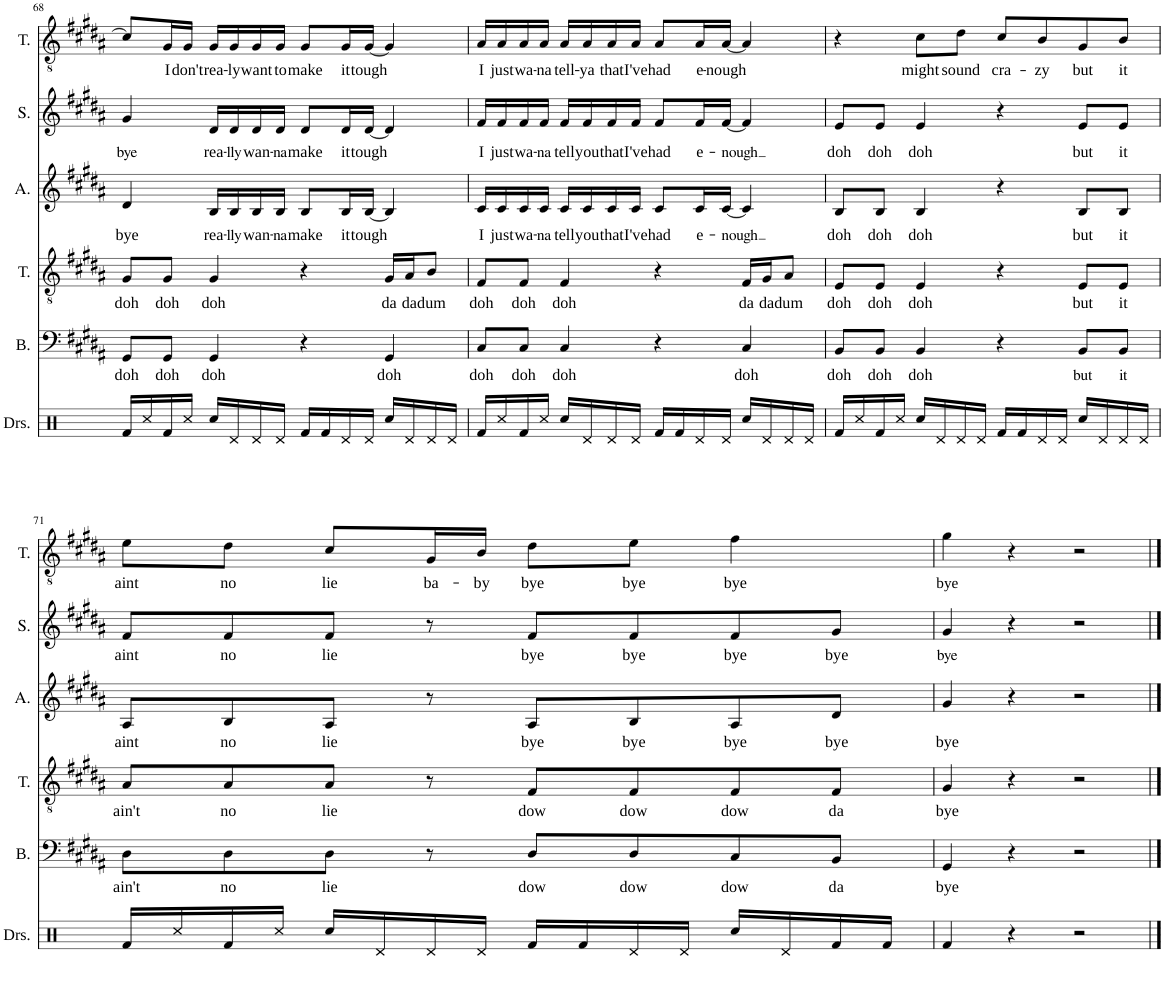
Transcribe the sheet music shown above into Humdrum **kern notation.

**kern	**kern	**text	**kern	**text	**kern	**text	**kern	**text	**kern	**text
*part6	*part5	*part5	*part4	*part4	*part3	*part3	*part2	*part2	*part1	*part1
*staff6	*staff5	*staff5	*staff4	*staff4	*staff3	*staff3	*staff2	*staff2	*staff1	*staff1
*I"Drumset	*I"Bass	*	*I"Tenor	*	*I"Alto	*	*I"Soprano	*	*I"Tenor	*
*I'Drs.	*I'B.	*	*I'T.	*	*I'A.	*	*I'S.	*	*I'T.	*
!!LO:PB:g=z
*clefX	*clefF4	*	*clefGv2	*	*clefG2	*	*clefG2	*	*clefGv2	*
*k[]	*k[f#c#g#d#a#]	*	*k[f#c#g#d#a#]	*	*k[f#c#g#d#a#]	*	*k[f#c#g#d#a#]	*	*k[f#c#g#d#a#]	*
*M4/4	*M4/4	*	*M4/4	*	*M4/4	*	*M4/4	*	*M4/4	*
=68	=68	=68	=68	=68	=68	=68	=68	=68	=68	=68
!	!	!LO:LY:b	!	!LO:LY:b	!	!LO:LY:b	!	!LO:LY:b	!	!
16Rf/LL	8GG#/L	doh	8G#/L	doh	4d#/	bye	4g#/	bye	8c#/L]	.
16Rcc/	.	.	.	.	.	.	.	.	.	.
!	!	!LO:LY:b	!	!LO:LY:b	!	!	!	!	!	!LO:LY:b
16Rf/	8GG#/J	doh	8G#/J	doh	.	.	.	.	16G#/L	I
!	!	!	!	!	!	!	!	!	!	!LO:LY:b
16Rcc/JJ	.	.	.	.	.	.	.	.	16G#/JJ	don't
!	!	!LO:LY:b	!	!LO:LY:b	!	!LO:LY:b	!	!LO:LY:b	!	!LO:LY:b
16Rcc/LL	4GG#/	doh	4G#/	doh	16B/LL	rea-	16d#/LL	rea-	16G#/LL	rea-
!	!	!	!	!	!	!LO:LY:b	!	!LO:LY:b	!	!LO:LY:b
16Rd/	.	.	.	.	16B/	-lly	16d#/	-lly	16G#/	-ly
!	!	!	!	!	!	!LO:LY:b	!	!LO:LY:b	!	!LO:LY:b
16Rd/	.	.	.	.	16B/	wan-	16d#/	wan-	16G#/	want
!	!	!	!	!	!	!LO:LY:b	!	!LO:LY:b	!	!LO:LY:b
16Rd/JJ	.	.	.	.	16B/JJ	-na	16d#/JJ	-na	16G#/JJ	to
!	!	!	!	!	!	!LO:LY:b	!	!LO:LY:b	!	!LO:LY:b
16Rf/LL	4r	.	4r	.	8B/L	make	8d#/L	make	8G#/L	make
16Rf/	.	.	.	.	.	.	.	.	.	.
!	!	!	!	!	!	!LO:LY:b	!	!LO:LY:b	!	!LO:LY:b
16Rd/	.	.	.	.	16B/L	it	16d#/L	it	16G#/L	it
!	!	!	!	!	!	!LO:LY:b	!	!LO:LY:b	!	!LO:LY:b
16Rd/JJ	.	.	.	.	[16B/JJ	tough	[16d#/JJ	tough	[16G#/JJ	tough
!	!	!LO:LY:b	!	!LO:LY:b	!	!	!	!	!	!
16Rcc/LL	4GG#/	doh	16G#/LL	da	4B/]	.	4d#/]	.	4G#/]	.
!	!	!	!	!LO:LY:b	!	!	!	!	!	!
16Rd/	.	.	16A#/J	da	.	.	.	.	.	.
!	!	!	!	!LO:LY:b	!	!	!	!	!	!
16Rd/	.	.	8B/J	dum	.	.	.	.	.	.
16Rd/JJ	.	.	.	.	.	.	.	.	.	.
=69	=69	=69	=69	=69	=69	=69	=69	=69	=69	=69
!	!	!LO:LY:b	!	!LO:LY:b	!	!LO:LY:b	!	!LO:LY:b	!	!LO:LY:b
16Rf/LL	8C#/L	doh	8F#/L	doh	16c#/LL	I	16f#/LL	I	16A#/LL	I
!	!	!	!	!	!	!LO:LY:b	!	!LO:LY:b	!	!LO:LY:b
16Rcc/	.	.	.	.	16c#/	just	16f#/	just	16A#/	just
!	!	!LO:LY:b	!	!LO:LY:b	!	!LO:LY:b	!	!LO:LY:b	!	!LO:LY:b
16Rf/	8C#/J	doh	8F#/J	doh	16c#/	wa-	16f#/	wa-	16A#/	wa-
!	!	!	!	!	!	!LO:LY:b	!	!LO:LY:b	!	!LO:LY:b
16Rcc/JJ	.	.	.	.	16c#/JJ	-na	16f#/JJ	-na	16A#/JJ	-na
!	!	!LO:LY:b	!	!LO:LY:b	!	!LO:LY:b	!	!LO:LY:b	!	!LO:LY:b
16Rcc/LL	4C#/	doh	4F#/	doh	16c#/LL	tell	16f#/LL	tell	16A#/LL	tell-
!	!	!	!	!	!	!LO:LY:b	!	!LO:LY:b	!	!LO:LY:b
16Rd/	.	.	.	.	16c#/	you	16f#/	you	16A#/	-ya
!	!	!	!	!	!	!LO:LY:b	!	!LO:LY:b	!	!LO:LY:b
16Rd/	.	.	.	.	16c#/	that	16f#/	that	16A#/	that
!	!	!	!	!	!	!LO:LY:b	!	!LO:LY:b	!	!LO:LY:b
16Rd/JJ	.	.	.	.	16c#/JJ	I've	16f#/JJ	I've	16A#/JJ	I've
!	!	!	!	!	!	!LO:LY:b	!	!LO:LY:b	!	!LO:LY:b
16Rf/LL	4r	.	4r	.	8c#/L	had	8f#/L	had	8A#/L	had
16Rf/	.	.	.	.	.	.	.	.	.	.
!	!	!	!	!	!	!LO:LY:b	!	!LO:LY:b	!	!LO:LY:b
16Rd/	.	.	.	.	16c#/L	e-	16f#/L	e-	16A#/L	e-
!	!	!	!	!	!	!LO:LY:b	!	!LO:LY:b	!	!LO:LY:b
16Rd/JJ	.	.	.	.	[16c#/JJ	-nough	[16f#/JJ	-nough	[16A#/JJ	-nough
!	!	!LO:LY:b	!	!LO:LY:b	!	!	!	!	!	!
16Rcc/LL	4C#/	doh	16F#/LL	da	4c#/]	.	4f#/]	.	4A#/]	.
!	!	!	!	!LO:LY:b	!	!	!	!	!	!
16Rd/	.	.	16G#/J	da	.	.	.	.	.	.
!	!	!	!	!LO:LY:b	!	!	!	!	!	!
16Rd/	.	.	8A#/J	dum	.	.	.	.	.	.
16Rd/JJ	.	.	.	.	.	.	.	.	.	.
=70	=70	=70	=70	=70	=70	=70	=70	=70	=70	=70
!	!	!LO:LY:b	!	!LO:LY:b	!	!LO:LY:b	!	!LO:LY:b	!	!
16Rf/LL	8BB/L	doh	8E/L	doh	8B/L	doh	8e/L	doh	4r	.
16Rcc/	.	.	.	.	.	.	.	.	.	.
!	!	!LO:LY:b	!	!LO:LY:b	!	!LO:LY:b	!	!LO:LY:b	!	!
16Rf/	8BB/J	doh	8E/J	doh	8B/J	doh	8e/J	doh	.	.
16Rcc/JJ	.	.	.	.	.	.	.	.	.	.
!	!	!LO:LY:b	!	!LO:LY:b	!	!LO:LY:b	!	!LO:LY:b	!	!LO:LY:b
16Rcc/LL	4BB/	doh	4E/	doh	4B/	doh	4e/	doh	8c#\L	might
16Rd/	.	.	.	.	.	.	.	.	.	.
!	!	!	!	!	!	!	!	!	!	!LO:LY:b
16Rd/	.	.	.	.	.	.	.	.	8d#\J	sound
16Rd/JJ	.	.	.	.	.	.	.	.	.	.
!	!	!	!	!	!	!	!	!	!	!LO:LY:b
16Rf/LL	4r	.	4r	.	4r	.	4r	.	8c#/L	cra-
16Rf/	.	.	.	.	.	.	.	.	.	.
!	!	!	!	!	!	!	!	!	!	!LO:LY:b
16Rd/	.	.	.	.	.	.	.	.	8B/	-zy
16Rd/JJ	.	.	.	.	.	.	.	.	.	.
!	!	!LO:LY:b	!	!LO:LY:b	!	!LO:LY:b	!	!LO:LY:b	!	!LO:LY:b
16Rcc/LL	8BB/L	but	8E/L	but	8B/L	but	8e/L	but	8G#/	but
16Rd/	.	.	.	.	.	.	.	.	.	.
!	!	!LO:LY:b	!	!LO:LY:b	!	!LO:LY:b	!	!LO:LY:b	!	!LO:LY:b
16Rd/	8BB/J	it	8E/J	it	8B/J	it	8e/J	it	8B/J	it
16Rd/JJ	.	.	.	.	.	.	.	.	.	.
!!LO:LB:g=z
=71	=71	=71	=71	=71	=71	=71	=71	=71	=71	=71
!	!	!LO:LY:b	!	!LO:LY:b	!	!LO:LY:b	!	!LO:LY:b	!	!LO:LY:b
16Rf/LL	8D#\L	ain't	8A#/L	ain't	8A#/L	aint	8f#/L	aint	8e\L	aint
16Rcc/	.	.	.	.	.	.	.	.	.	.
!	!	!LO:LY:b	!	!LO:LY:b	!	!LO:LY:b	!	!LO:LY:b	!	!LO:LY:b
16Rf/	8D#\	no	8A#/	no	8B/	no	8f#/	no	8d#\J	no
16Rcc/JJ	.	.	.	.	.	.	.	.	.	.
!	!	!LO:LY:b	!	!LO:LY:b	!	!LO:LY:b	!	!LO:LY:b	!	!LO:LY:b
16Rcc/LL	8D#\J	lie	8A#/J	lie	8A#/J	lie	8f#/J	lie	8c#/L	lie
16Rd/	.	.	.	.	.	.	.	.	.	.
!	!	!	!	!	!	!	!	!	!	!LO:LY:b
16Rd/	8r	.	8r	.	8r	.	8r	.	16G#/L	ba-
!	!	!	!	!	!	!	!	!	!	!LO:LY:b
16Rd/JJ	.	.	.	.	.	.	.	.	16B/JJ	-by
!	!	!LO:LY:b	!	!LO:LY:b	!	!LO:LY:b	!	!LO:LY:b	!	!LO:LY:b
16Rf/LL	8D#/L	dow	8F#/L	dow	8A#/L	bye	8f#/L	bye	8d#\L	bye
16Rf/	.	.	.	.	.	.	.	.	.	.
!	!	!LO:LY:b	!	!LO:LY:b	!	!LO:LY:b	!	!LO:LY:b	!	!LO:LY:b
16Rd/	8D#/	dow	8F#/	dow	8B/	bye	8f#/	bye	8e\J	bye
16Rd/JJ	.	.	.	.	.	.	.	.	.	.
!	!	!LO:LY:b	!	!LO:LY:b	!	!LO:LY:b	!	!LO:LY:b	!	!LO:LY:b
16Rcc/LL	8C#/	dow	8F#/	dow	8A#/	bye	8f#/	bye	4f#\	bye
16Rd/	.	.	.	.	.	.	.	.	.	.
!	!	!LO:LY:b	!	!LO:LY:b	!	!LO:LY:b	!	!LO:LY:b	!	!
16Rf/	8BB/J	da	8F#/J	da	8d#/J	bye	8g#/J	bye	.	.
16Rf/JJ	.	.	.	.	.	.	.	.	.	.
=72	=72	=72	=72	=72	=72	=72	=72	=72	=72	=72
!	!	!LO:LY:b	!	!LO:LY:b	!	!LO:LY:b	!	!LO:LY:b	!	!LO:LY:b
4Rf/	4GG#/	bye	4G#/	bye	4g#/	bye	4g#/	bye	4g#\	bye
4r	4r	.	4r	.	4r	.	4r	.	4r	.
2r	2r	.	2r	.	2r	.	2r	.	2r	.
==	==	==	==	==	==	==	==	==	==	==
*-	*-	*-	*-	*-	*-	*-	*-	*-	*-	*-
